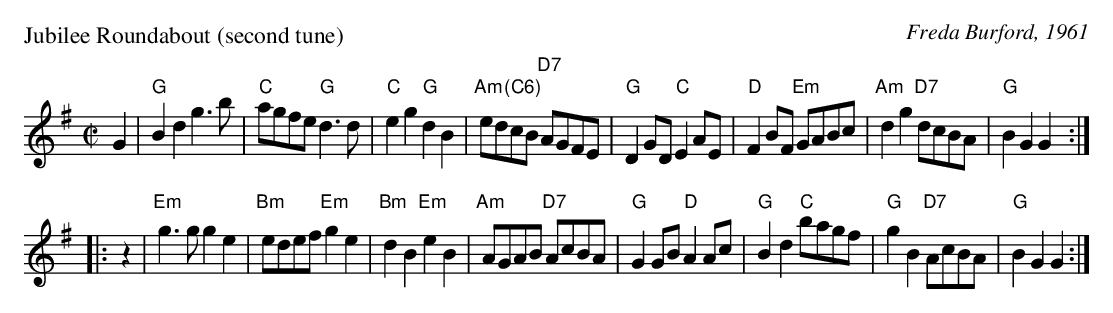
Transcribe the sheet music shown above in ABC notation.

X:1
P: Jubilee Roundabout (second tune)
C: Freda Burford, 1961
M: C|
L: 1/8
K: G
G2 \
| "G"B2d2 g3b | "C"agfe "G"d3d | "C"e2g2 "G"d2B2 | "Am"ed"(C6)"cB "D7"AGFE \
| "G"D2GD "C"E2AE | "D"F2 BF "Em"GABc | "Am"d2g2 "D7"dcBA | "G"B2G2 G2 :|
|: z2 \
| "Em"g3g g2e2 | "Bm"edef "Em"g2e2 | "Bm"d2B2 "Em"e2B2 | "Am"AGAB "D7"AcBA \
| "G"G2GB "D"A2Ac | "G"B2d2 "C"bagf | "G"g2B2 "D7"AcBA | "G"B2G2 G2 :|
